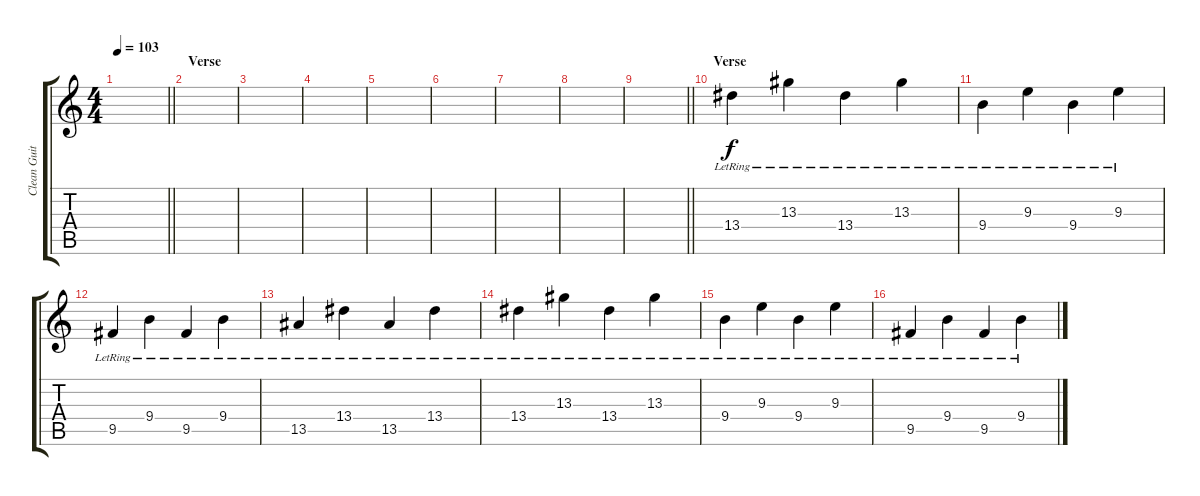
\track ("Clean Guitar" "Clean Guit") {instrument electricguitarjazz}
\staff {score tabs}
\tuning (E4 B3 G3 D3 A2 E2) {hide}
\ts (4 4)
\tempo 103
\clef g2
\barLineRight lightlight
\ks c
|
\section ("" "Verse")
|
|
|
|
|
|
|
\barLineRight lightlight
|
\section ("" "Verse")
13.4{lr}.4 13.3{lr}.4 13.4{lr}.4 13.3{lr}.4 |
9.4{lr}.4 9.3{lr}.4 9.4{lr}.4 9.3{lr}.4 |
9.5{lr}.4 9.4{lr}.4 9.5{lr}.4 9.4{lr}.4 |
13.5{lr}.4 13.4{lr}.4 13.5{lr}.4 13.4{lr}.4 |
13.4{lr}.4 13.3{lr}.4 13.4{lr}.4 13.3{lr}.4 |
9.4{lr}.4 9.3{lr}.4 9.4{lr}.4 9.3{lr}.4 |
9.5{lr}.4 9.4{lr}.4 9.5{lr}.4 9.4{lr}.4
